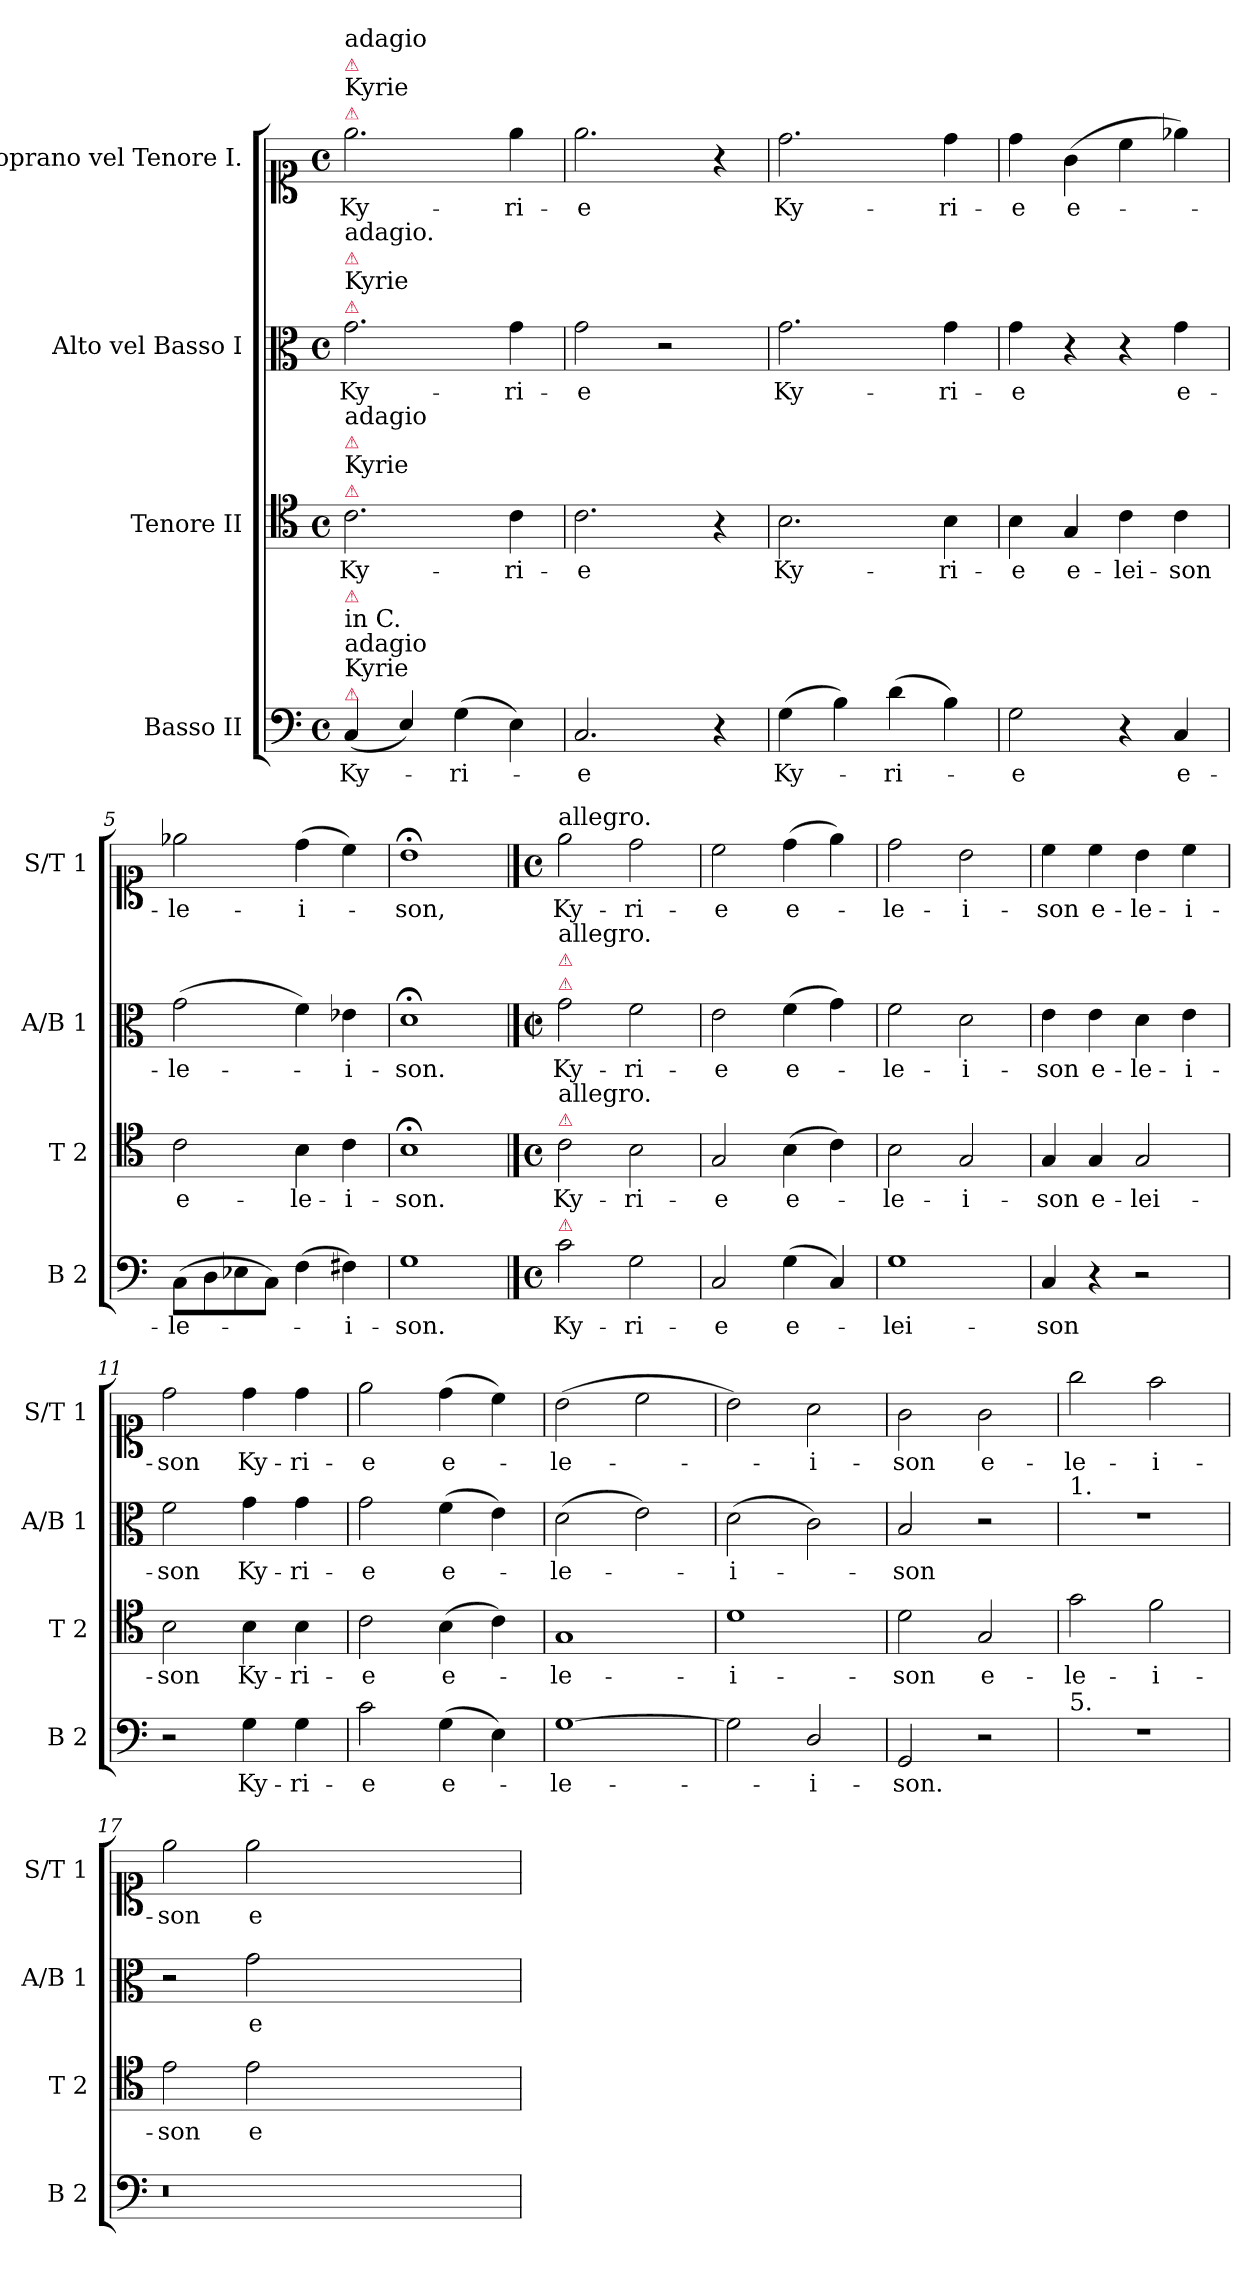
**kern	**text	**kern	**text	**kern	**text	**kern	**text
*part4	*part4	*part3	*part3	*part2	*part2	*part1	*part1
*staff4	*staff4	*staff3	*staff3	*staff2	*staff2	*staff1	*staff1
*I"Basso II	*	*I"Tenore II	*	*I"Alto vel Basso I	*	*I"Soprano vel Tenore I.	*
*I'B 2	*	*I'T 2	*	*I'A/B 1	*	*I'S/T 1	*
*clefF4	*	*clefC4	*	*clefC3	*	*clefC1	*
*k[]	*	*k[]	*	*k[]	*	*k[]	*
*M4/4	*	*M4/4	*	*M4/4	*	*M4/4	*
*met(c)	*	*met(c)	*	*met(c)	*	*met(c)	*
=1	=1	=1	=1	=1	=1	=1	=1
!	!	!	!	!	!	!LO:TX:a:color=crimson:t=⚠	!
!	!	!	!	!	!	!LO:TX:a:t=Kyrie	!
!	!	!	!	!	!	!LO:TX:a:color=crimson:t=⚠	!
!	!	!	!	!	!	!LO:TX:a:t=adagio	!
!	!	!	!	!LO:TX:a:color=crimson:t=⚠	!	!	!
!	!	!	!	!LO:TX:a:t=Kyrie	!	!	!
!	!	!	!	!LO:TX:a:color=crimson:t=⚠	!	!	!
!	!	!	!	!LO:TX:a:t=adagio.	!	!	!
!	!	!LO:TX:a:color=crimson:t=⚠	!	!	!	!	!
!	!	!LO:TX:a:t=Kyrie	!	!	!	!	!
!	!	!LO:TX:a:color=crimson:t=⚠	!	!	!	!	!
!	!	!LO:TX:a:t=adagio	!	!	!	!	!
!LO:TX:a:color=crimson:t=⚠	!	!	!	!	!	!	!
!LO:TX:a:t=Kyrie	!	!	!	!	!	!	!
!LO:TX:a:t=adagio	!	!	!	!	!	!	!
!LO:TX:a:t=in C.	!	!	!	!	!	!	!
!LO:TX:a:color=crimson:t=⚠	!	!	!	!	!	!	!
(4C/	Ky-	2.c\	Ky-	2.g\	Ky-	2.ee\	Ky-
4E/)	.	.	.	.	.	.	.
(4G\	-ri-	.	.	.	.	.	.
4E\)	.	4c\	-ri-	4g\	-ri-	4ee\	-ri-
=2	=2	=2	=2	=2	=2	=2	=2
2.C/	-e	2.c\	-e	2g\	-e	2.ee\	-e
.	.	.	.	2r	.	.	.
4r	.	4r	.	.	.	4r	.
=3	=3	=3	=3	=3	=3	=3	=3
(4G\	Ky-	2.B\	Ky-	2.g\	Ky-	2.dd\	Ky-
4B\)	.	.	.	.	.	.	.
(4d\	-ri-	.	.	.	.	.	.
4B\)	.	4B\	-ri-	4g\	-ri-	4dd\	-ri-
=4	=4	=4	=4	=4	=4	=4	=4
2G\	-e	4B\	-e	4g\	-e	4dd\	-e
.	.	4G/	e-	4r	.	(4g\	e-
4r	.	4c\	-lei-	4r	.	4cc\	.
4C/	e-	4c\	-son	4g\	e-	4ee-X\)	.
=5	=5	=5	=5	=5	=5	=5	=5
(8C\L	-le-	2c\	e-	(2g\	-le-	2ee-X\	-le-
8D\	.	.	.	.	.	.	.
8E-X\	.	.	.	.	.	.	.
8C\J)	.	.	.	.	.	.	.
(4F\	.	4B\	-le-	4f\)	.	(4dd\	-i-
4F#X\)	-i-	4c\	-i-	4e-X\	-i-	4cc\)	.
=6	=6	=6	=6	=6	=6	=6	=6
1G	-son.	1B;<	-son.	1d;<	-son.	1b;<	-son,
==7	==7	==7	==7	==7	==7	==7	==7
*M4/4	*	*M4/4	*	*M4/4	*	*M4/4	*
*met(c)	*	*met(c)	*	*met(c|)	*	*met(c)	*
!	!	!	!	!	!	!LO:TX:a:t=allegro.	!
!	!	!	!	!LO:TX:a:color=crimson:t=⚠	!	!	!
!	!	!	!	!LO:TX:a:color=crimson:t=⚠	!	!	!
!	!	!	!	!LO:TX:a:t=allegro.	!	!	!
!	!	!LO:TX:a:color=crimson:t=⚠	!	!	!	!	!
!	!	!LO:TX:a:t=allegro.	!	!	!	!	!
!LO:TX:a:color=crimson:t=⚠	!	!	!	!	!	!	!
2c\	Ky-	2c\	Ky-	2g\	Ky-	2ee\	Ky-
2G\	-ri-	2B\	-ri-	2f\	-ri-	2dd\	-ri-
=8	=8	=8	=8	=8	=8	=8	=8
2C/	-e	2G/	-e	2e\	-e	2cc\	-e
(4G\	e-	(4B\	e-	(4f\	e-	(4dd\	e-
4C/)	.	4c\)	.	4g\)	.	4ee\)	.
=9	=9	=9	=9	=9	=9	=9	=9
1G	-lei-	2B\	-le-	2f\	-le-	2dd\	-le-
.	.	2G/	-i-	2d\	-i-	2b\	-i-
=10	=10	=10	=10	=10	=10	=10	=10
4C/	-son	4G/	-son	4e\	-son	4cc\	-son
4r	.	4G/	e-	4e\	e-	4cc\	e-
2r	.	2G/	-lei-	4d\	-le-	4b\	-le-
.	.	.	.	4e\	-i-	4cc\	-i-
=11	=11	=11	=11	=11	=11	=11	=11
2r	.	2B\	-son	2f\	-son	2dd\	-son
4G\	Ky-	4B\	Ky-	4g\	Ky-	4dd\	Ky-
4G\	-ri-	4B\	-ri-	4g\	-ri-	4dd\	-ri-
=12	=12	=12	=12	=12	=12	=12	=12
2c\	-e	2c\	-e	2g\	-e	2ee\	-e
(4G\	e-	(4B\	e-	(4f\	e-	(4dd\	e-
4E\)	.	4c\)	.	4e\)	.	4cc\)	.
=13	=13	=13	=13	=13	=13	=13	=13
[1G	-le-	1G	-le-	(2d\	-le-	(2b\	-le-
.	.	.	.	2e\)	.	2cc\	.
=14	=14	=14	=14	=14	=14	=14	=14
2G\]	.	1d	-i-	(2d\	-i-	2b\)	.
2D/	-i-	.	.	2c\)	.	2a\	-i-
=15	=15	=15	=15	=15	=15	=15	=15
2GG/	-son.	2d\	-son	2B/	-son	2g\	-son
2r	.	2G/	e-	2r	.	2g\	e-
=16	=16	=16	=16	=16	=16	=16	=16
!	!	!	!	!LO:TX:a:t=1.	!	!	!
!LO:TX:a:t=5.	!	!	!	!	!	!	!
1r	.	2g\	-le-	1r	.	2gg\	-le-
.	.	2f\	-i-	.	.	2ff\	-i-
=17	=17	=17	=17	=17	=17	=17	=17
0.r	.	2e\	-son	2r	.	2ee\	-son
.	.	2e\	e-	2g\	e-	2ee\	e-
.	.	0ryy	.	0ryy	.	0ryy	.
=	=	=	=	=	=	=	=
*-	*-	*-	*-	*-	*-	*-	*-
